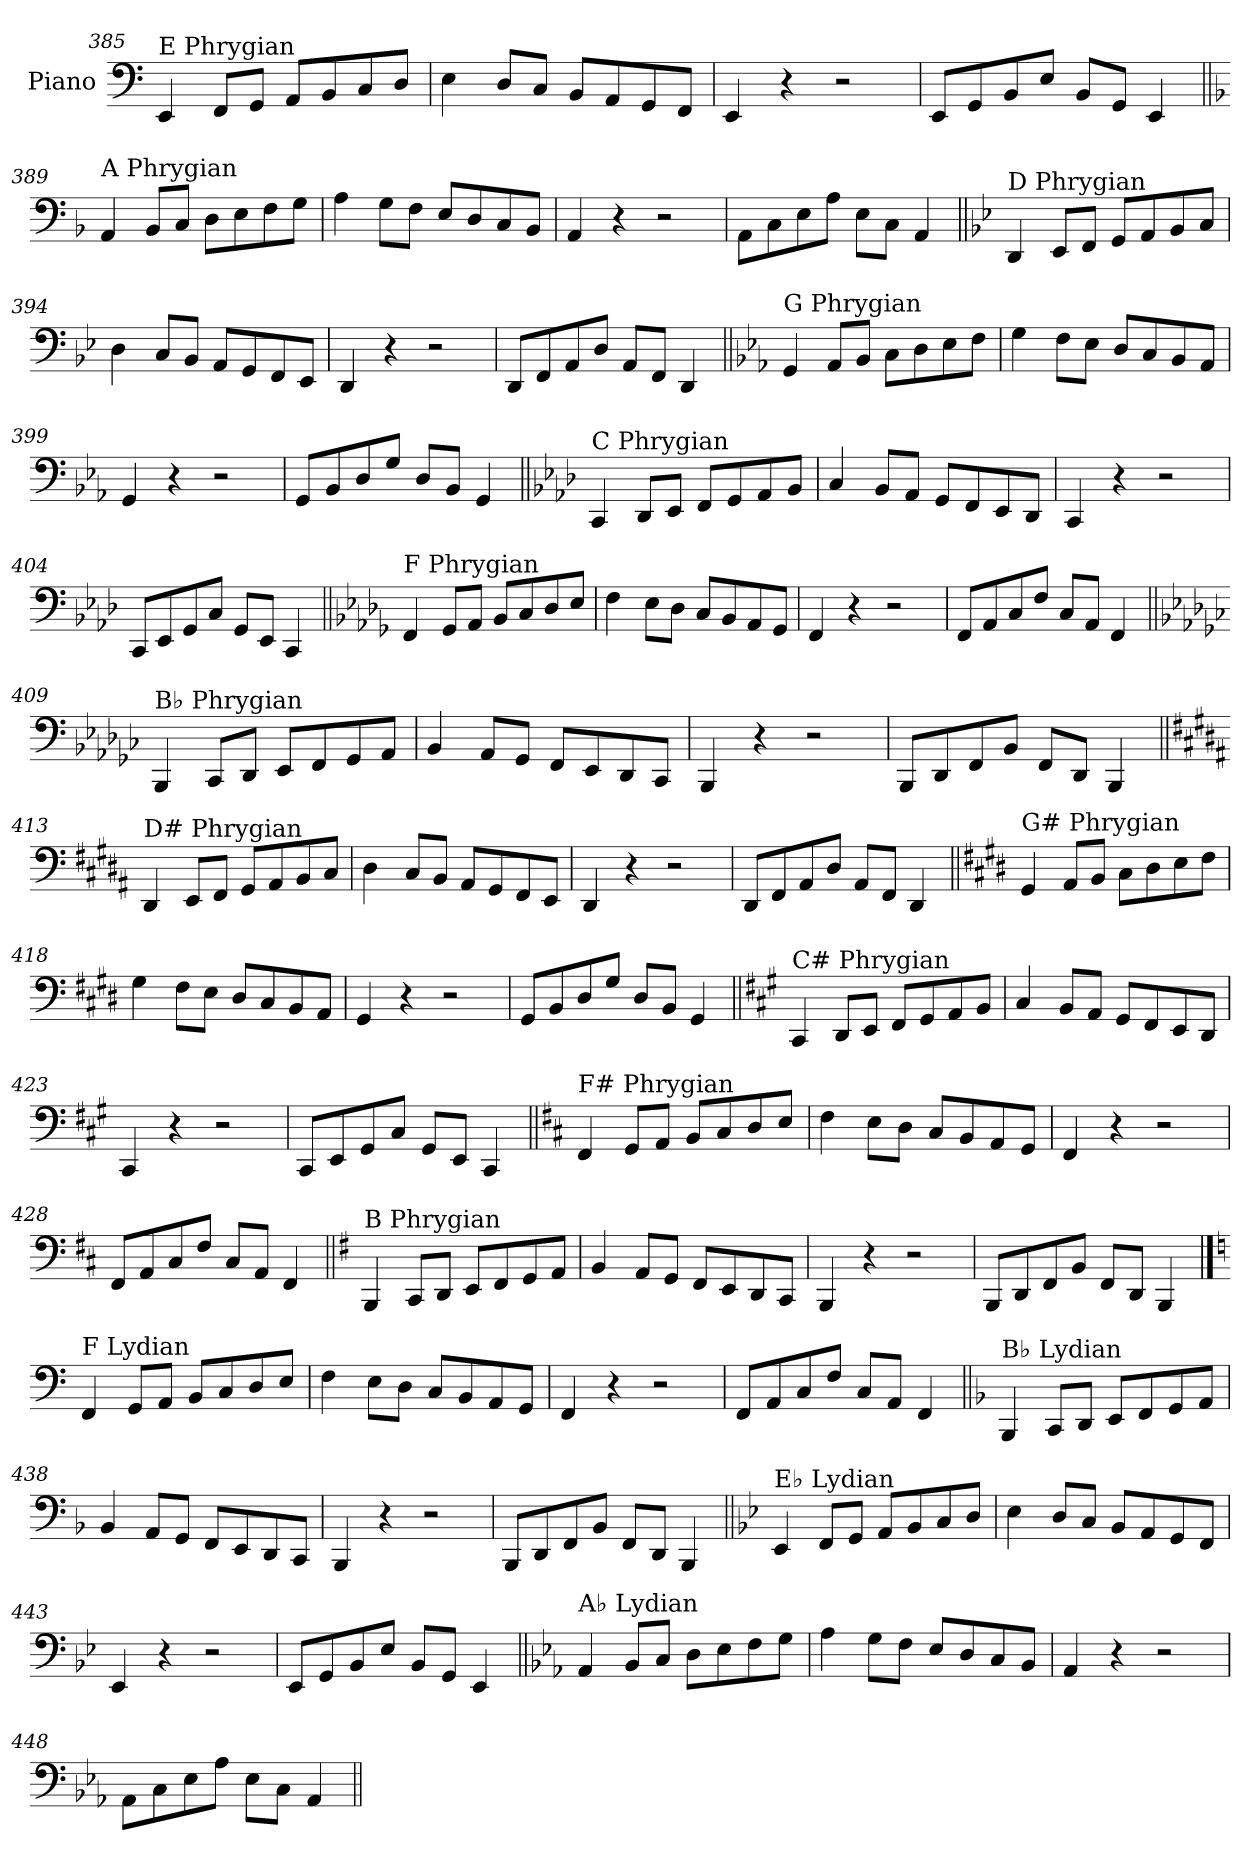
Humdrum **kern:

**kern
*part1
*staff1
*I"Piano
*I'Pno.
!!LO:PB:g=z
*clefF4
*k[]
=385
!LO:TX:a:t=E Phrygian
4EE/
8FF/L
8GG/J
8AA/L
8BB/
8C/
8D/J
=386
4E\
8D/L
8C/J
8BB/L
8AA/
8GG/
8FF/J
=387
4EE/
4r
2r
=388
8EE/L
8GG/
8BB/
8E/J
8BB/L
8GG/J
4EE/
!!LO:LB:g=z
=389||
*k[b-]
!LO:TX:a:t=A Phrygian
4AA/
8BB-/L
8C/J
8D\L
8E\
8F\
8G\J
=390
4A\
8G\L
8F\J
8E/L
8D/
8C/
8BB-/J
=391
4AA/
4r
2r
=392
8AA\L
8C\
8E\
8A\J
8E\L
8C\J
4AA/
!!LO:LB:g=z
=393||
*k[b-e-]
!LO:TX:a:t=D Phrygian
4DD/
8EE-/L
8FF/J
8GG/L
8AA/
8BB-/
8C/J
=394
4D\
8C/L
8BB-/J
8AA/L
8GG/
8FF/
8EE-/J
=395
4DD/
4r
2r
=396
8DD/L
8FF/
8AA/
8D/J
8AA/L
8FF/J
4DD/
!!LO:LB:g=z
=397||
*k[b-e-a-]
!LO:TX:a:t=G Phrygian
4GG/
8AA-/L
8BB-/J
8C\L
8D\
8E-\
8F\J
=398
4G\
8F\L
8E-\J
8D/L
8C/
8BB-/
8AA-/J
=399
4GG/
4r
2r
=400
8GG/L
8BB-/
8D/
8G/J
8D/L
8BB-/J
4GG/
!!LO:LB:g=z
=401||
*k[b-e-a-d-]
!LO:TX:a:t=C Phrygian
4CC/
8DD-/L
8EE-/J
8FF/L
8GG/
8AA-/
8BB-/J
=402
4C/
8BB-/L
8AA-/J
8GG/L
8FF/
8EE-/
8DD-/J
=403
4CC/
4r
2r
=404
8CC/L
8EE-/
8GG/
8C/J
8GG/L
8EE-/J
4CC/
!!LO:LB:g=z
=405||
*k[b-e-a-d-g-]
!LO:TX:a:t=F Phrygian
4FF/
8GG-/L
8AA-/J
8BB-/L
8C/
8D-/
8E-/J
=406
4F\
8E-\L
8D-\J
8C/L
8BB-/
8AA-/
8GG-/J
=407
4FF/
4r
2r
=408
8FF/L
8AA-/
8C/
8F/J
8C/L
8AA-/J
4FF/
!!LO:LB:g=z
=409||
*k[b-e-a-d-g-c-]
!LO:TX:a:t=B♭ Phrygian
4BBB-/
8CC-/L
8DD-/J
8EE-/L
8FF/
8GG-/
8AA-/J
=410
4BB-/
8AA-/L
8GG-/J
8FF/L
8EE-/
8DD-/
8CC-/J
=411
4BBB-/
4r
2r
=412
8BBB-/L
8DD-/
8FF/
8BB-/J
8FF/L
8DD-/J
4BBB-/
!!LO:LB:g=z
=413||
*k[f#c#g#d#a#]
!LO:TX:a:t=D# Phrygian
4DD#/
8EE/L
8FF#/J
8GG#/L
8AA#/
8BB/
8C#/J
=414
4D#\
8C#/L
8BB/J
8AA#/L
8GG#/
8FF#/
8EE/J
=415
4DD#/
4r
2r
=416
8DD#/L
8FF#/
8AA#/
8D#/J
8AA#/L
8FF#/J
4DD#/
!!LO:LB:g=z
=417||
*k[f#c#g#d#]
!LO:TX:a:t=G# Phrygian
4GG#/
8AA/L
8BB/J
8C#\L
8D#\
8E\
8F#\J
=418
4G#\
8F#\L
8E\J
8D#/L
8C#/
8BB/
8AA/J
=419
4GG#/
4r
2r
=420
8GG#/L
8BB/
8D#/
8G#/J
8D#/L
8BB/J
4GG#/
!!LO:LB:g=z
=421||
*k[f#c#g#]
!LO:TX:a:t=C# Phrygian
4CC#/
8DD/L
8EE/J
8FF#/L
8GG#/
8AA/
8BB/J
=422
4C#/
8BB/L
8AA/J
8GG#/L
8FF#/
8EE/
8DD/J
=423
4CC#/
4r
2r
=424
8CC#/L
8EE/
8GG#/
8C#/J
8GG#/L
8EE/J
4CC#/
!!LO:LB:g=z
=425||
*k[f#c#]
!LO:TX:a:t=F# Phrygian
4FF#/
8GG/L
8AA/J
8BB/L
8C#/
8D/
8E/J
=426
4F#\
8E\L
8D\J
8C#/L
8BB/
8AA/
8GG/J
=427
4FF#/
4r
2r
=428
8FF#/L
8AA/
8C#/
8F#/J
8C#/L
8AA/J
4FF#/
!!LO:LB:g=z
=429||
*k[f#]
!LO:TX:a:t=B Phrygian
4BBB/
8CC/L
8DD/J
8EE/L
8FF#/
8GG/
8AA/J
=430
4BB/
8AA/L
8GG/J
8FF#/L
8EE/
8DD/
8CC/J
=431
4BBB/
4r
2r
=432
8BBB/L
8DD/
8FF#/
8BB/J
8FF#/L
8DD/J
4BBB/
!!LO:PB:g=z
==433
*k[]
!LO:TX:a:t=F Lydian
4FF/
8GG/L
8AA/J
8BB/L
8C/
8D/
8E/J
=434
4F\
8E\L
8D\J
8C/L
8BB/
8AA/
8GG/J
=435
4FF/
4r
2r
=436
8FF/L
8AA/
8C/
8F/J
8C/L
8AA/J
4FF/
!!LO:LB:g=z
=437||
*k[b-]
!LO:TX:a:t=B♭ Lydian
4BBB-/
8CC/L
8DD/J
8EE/L
8FF/
8GG/
8AA/J
=438
4BB-/
8AA/L
8GG/J
8FF/L
8EE/
8DD/
8CC/J
=439
4BBB-/
4r
2r
=440
8BBB-/L
8DD/
8FF/
8BB-/J
8FF/L
8DD/J
4BBB-/
!!LO:LB:g=z
=441||
*k[b-e-]
!LO:TX:a:t=E♭ Lydian
4EE-/
8FF/L
8GG/J
8AA/L
8BB-/
8C/
8D/J
=442
4E-\
8D/L
8C/J
8BB-/L
8AA/
8GG/
8FF/J
=443
4EE-/
4r
2r
=444
8EE-/L
8GG/
8BB-/
8E-/J
8BB-/L
8GG/J
4EE-/
!!LO:LB:g=z
=445||
*k[b-e-a-]
!LO:TX:a:t=A♭ Lydian
4AA-/
8BB-/L
8C/J
8D\L
8E-\
8F\
8G\J
=446
4A-\
8G\L
8F\J
8E-/L
8D/
8C/
8BB-/J
=447
4AA-/
4r
2r
=448
8AA-\L
8C\
8E-\
8A-\J
8E-\L
8C\J
4AA-/
=||
*-
